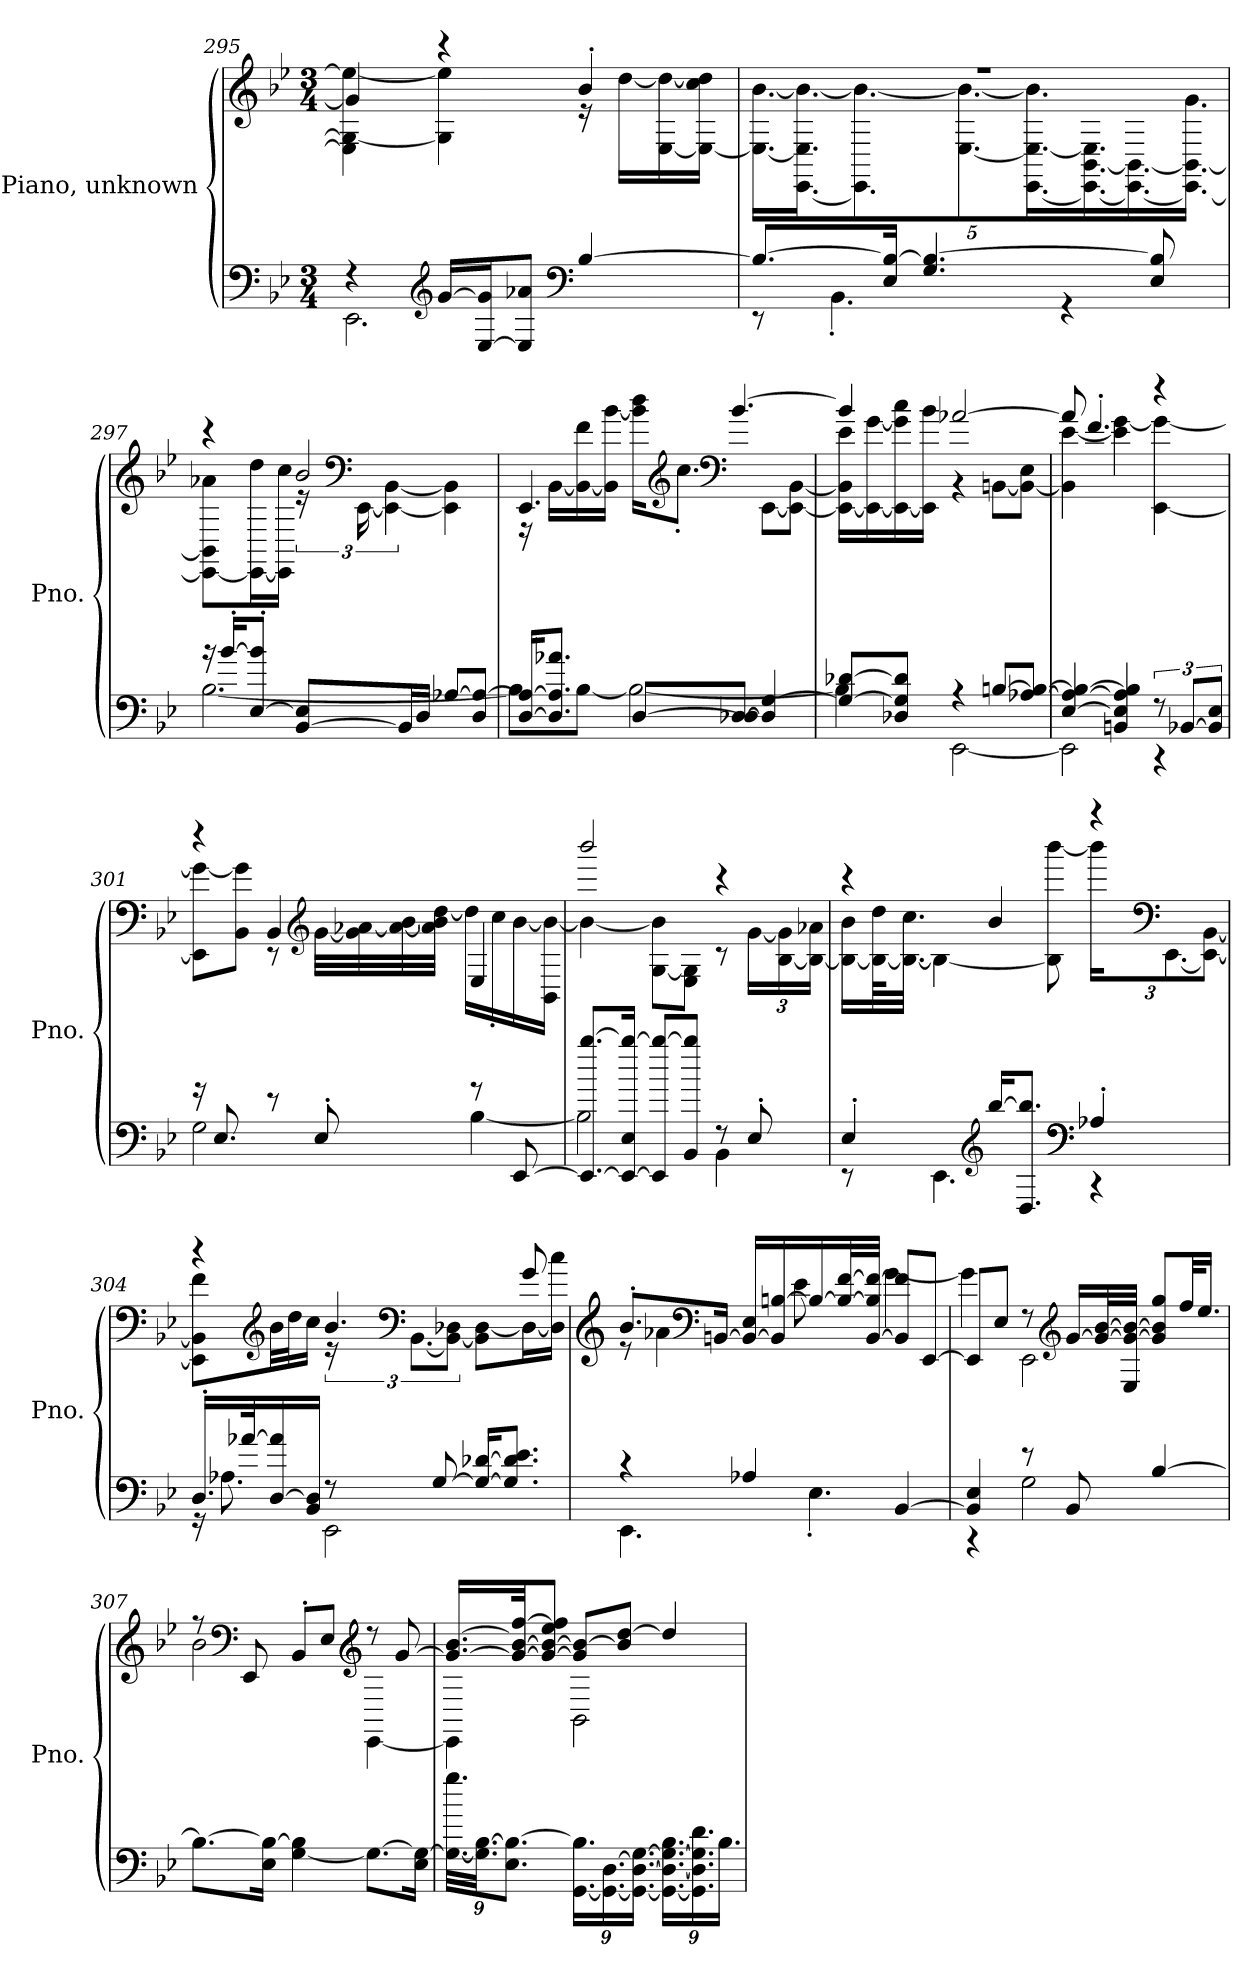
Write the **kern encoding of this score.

**kern	**kern
*part1	*part1
*staff2	*staff1
*I"Piano, unknown	*
*I'Pno.	*
*clefF4	*clefG2
*k[b-e-]	*k[b-e-]
*M3/4	*M3/4
=295	=295
*^	*^
4r	2.EE-\	4g/]	4E-\] 4G\_ 4ee-\_
*clefG2	*	*	*
[16g/LL	.	4r	4G\] 4ee-\]
[16E-/ 16g/]J	.	.	.
8E-/] 8a-X/J	.	.	.
*clefF4	*	*	*
[4B-/	.	4b-'/	16r
.	.	.	[16dd\LL
.	.	.	[16E-\ 16dd\_
.	.	.	16E-\_ 16cc\ 16dd\]JJ
=296	=296	=296	=296
*	*	*	*Xbrackettup
8.B-/L_	8r	2.r	20.E-\_ [20.b-\LL
.	.	.	[20.EE-\ 20.E-\] 20.b-\_J
.	4.BB-'\	.	.
.	.	.	10.EE-\] 10.b-\_
16E-/ 16B-/_Jk	.	.	.
4.G/ 4.B-/_	.	.	.
.	.	.	[10.E-\ 10.b-\_
.	.	.	[20.EE-\ 20.E-\_ 20.b-\]L
.	4r	.	.
.	.	.	20.EE-\_ [20.BB-\ 20.E-\]
.	.	.	20.EE-\_ 20.BB-\_
8E-/ 8B-/]	.	.	.
.	.	.	20.EE-\_ 20.BB-\_ 20.g\JJ
!!LO:LB:g=z	!!
=297	=297	=297	=297
16r	[2.B-\	4r	8EE-\_ 8BB-\] 8a-X\L
[16b-'/KL	.	.	.
[8E-/' 8b-/]'J	.	.	16EE-\_ 16dd\L
.	.	.	16EE-\] 16cc\JJ
*	*	*	*brackettup
[8BB-/ 8E-/]L	.	2b-/	24r
*	*	*clefF4	*
.	.	.	[24EE-\
.	.	.	6EE-\_ [6BB-\
16BB-/L]	.	.	.
16D/JJ	.	.	.
[8A-X/L	.	.	4EE-\] 4BB-\]
8D/ 8A-/_J	.	.	.
=298	=298	=298	=298
[16D/ 16A-/_KL	8B-\L]	4.EE-/	16r
8.D/] 8.A-/] 8.a-X/J	.	.	[16BB-\LL
.	[8B-\J	.	16BB-\_ 16f\
.	.	.	16BB-\] [16b-\JJ
[8D/L	2B-\_	.	16b-\] 16dd\KL
*	*	*clefG2	*
.	.	.	8.cc'\J
*	*	*clefF4	*
[8D-X/ 8D/]J	.	[4.b-/	.
4D-/] [4G/	.	.	[8EE-\L
.	.	.	8EE-\_ [8BB-\J
!!LO:LB:g=z	!!
=299	=299	=299	=299
8G/_ [8d-X/L	4B-\]	4b-/]	16EE-\_ 16BB-\] 16e-\LL
.	.	.	16EE-\_ [16g\
8D-X/ 8G/] 8d-/]J	.	.	16EE-\_ 16g\] 16cc\
.	.	.	16EE-\] 16b-\JJ
4r	[2EE-\	[2a-X/	4r
[8Bn/L	.	.	[8BBn\L
[8A-X/ 8B/_J	.	.	8BB\_ 8E-\J
=300	=300	=300	=300
[4E-/ 4A-/_ 4B/_	2EE-\]	8a-/]	4BB\] [4e-\
.	.	4.f'/	.
4BBn/ 4E-/] 4A-/] 4B/]	.	.	4e-\] [4g\
12r	4r	4r	[4EE-\ 4g\_
[12BB-X/L	.	.	.
12BB-/] 12E-/J	.	.	.
=301	=301	=301	=301
16r	2G\	4r	8EE-\] 8g\_L
8.E-/	.	.	.
.	.	.	8BB-\ 8g\]J
8r	.	4BB-/	8r
*	*	*clefG2	*
8E-'/	.	.	[32g\LLL
.	.	.	32g\] [32a-X\
.	.	.	32a-\_ [32b-\
.	.	.	32a-\] 32b-\] [32dd\JJJ
8r	[4B-\	4E-/	16dd\LL]
.	.	.	16cc'\
[8EE-/	.	.	[16b-\
.	.	.	16BB-\ 16b-\_JJ
!!LO:LB:g=z	!!
=302	=302	=302	=302
8.EE-/_ [8.bb-/L	2B-\]	2bbb-/	4b-\_
16EE-/_ 16E-/ 16bb-/_Jk	.	.	.
8EE-/] 8bb-/_L	.	.	[8G\ 8b-\]L
8BB-/ 8bb-/]J	.	.	8E-\ 8G\]J
8r	4BB-\	4r	8r
*	*	*	*Xbrackettup
8E-'/	.	.	[24g\LL
.	.	.	[24B-\ 24g\]
.	.	.	24B-\_ 24a-X\JJ
=303	=303	=303	=303
4E-'/	8r	4r	16B-\_ 16b-\LL
.	.	.	64B-\_ 64dd\KL
.	.	.	32.B-\_ 32.cc\JJJ
.	4.EE-\	.	4B-\_
*clefG2	*	*	*
[16bb-/KL	.	4b-/	.
8.D/ 8.bb-/]J	.	.	.
.	.	.	8B-\] [8bbb-\
*clefF4	*	*	*
4A-X'/	4r	4r	24bbb-\KL]
*	*	*clefF4	*
.	.	.	[12.EE-\
.	.	.	12EE-\_ [12BB-\J
!!LO:PB:g=z	!!
=304	=304	=304	=304
16.D'/LL	16r	4r	8EE-\] 8BB-\] 8f\L
.	8.A-X\	.	.
[32a-X/K	.	.	.
*	*	*clefG2	*
[16D/ 16a-/]	.	.	32b-\LL
.	.	.	32dd\J
16BB-/ 16D/]JJ	.	.	16cc\JJ
*	*	*	*brackettup
8r	2EE-\	4.b-/	24r
*	*	*clefF4	*
.	.	.	[12.BB-\L
[8G/	.	.	.
.	.	.	12BB-\_ 12D-X\J
16G/_ [16d-X/KL	.	.	8BB-\] [8D-\L
8.G/] 8.d-/] 8.e-/J	.	.	.
.	.	8g/	16D-\L_
.	.	.	16D-\] 16cc\JJ
=305	=305	=305	=305
*	*	*clefG2	*
4r	4.EE-\	8.b-'/L	8r
.	.	.	4a-X\
*	*	*clefF4	*
.	.	[16BBn/Jk	.
4A-X/	.	16BB/_ 16E-/LL	.
.	.	16BB/] [16Bn/	.
.	4.E-'\	16B/_	8e-\
.	.	32B/_ [32f/L	.
.	.	[32BB/ 32B/] 32f/_JJJ	.
[4BB-/	.	8BB/] 8f/]L	[4g\
.	.	[8EE-/J	.
!!LO:LB:g=z	!!
=306	=306	=306	=306
4BB-/] 4E-/	4r	8EE-/L]	4g\]
.	.	8E-/J	.
8r	2G\	8r	2EE-\
*	*	*clefG2	*
8BB-/	.	[16g/LL	.
.	.	32g/_ [32b-/L	.
.	.	32E-/ 32g/_ 32b-/_JJJ	.
[4B-/	.	8g/] 8b-/] 8gg/L	.
.	.	32ff/KL	.
.	.	16.ee-/JJ	.
*v	*v	*	*
=307	=307	=307
8.B-\L_	8r	2b-\
*	*clefF4	*
.	8EE-/	.
16E-\ 16B-\_Jk	.	.
[4G\ 4B-\]	8BB-'/L	.
.	8E-/J	.
*	*clefG2	*
8.G\L_	8r	[4EE-\
.	[8g/	.
16E-\ 16G\_Jk	.	.
!!LO:LB:g=z	!!
=308	=308	=308
*Xbrackettup	*	*
36.G\_ 36.gg\LLL	16.g/_ [16.b-/LL	4EE-\]
36.G\] [36.B-\JJ	.	.
9.E-\ 9.B-\_J	.	.
.	32g/_ 32b-/_ [32ff/JK	.
.	8g/_ 8b-/_ 8ee-/ 8ff/]J	.
[18.GG\ 18.B-\]LL	8g/] 8b-/_L	2BB-\
18.GG\_ [18.D\	.	.
.	8b-/] [8dd/J	.
18.GG\_ 18.D\_ [18.G\JJ	.	.
18.GG\_ 18.D\_ 18.G\_ 18.B-\LL	4dd/]	.
18.GG\] 18.D\] 18.G\] 18.d\	.	.
18.B-\JJ	.	.
*	*v	*v
=	=
*-	*-
